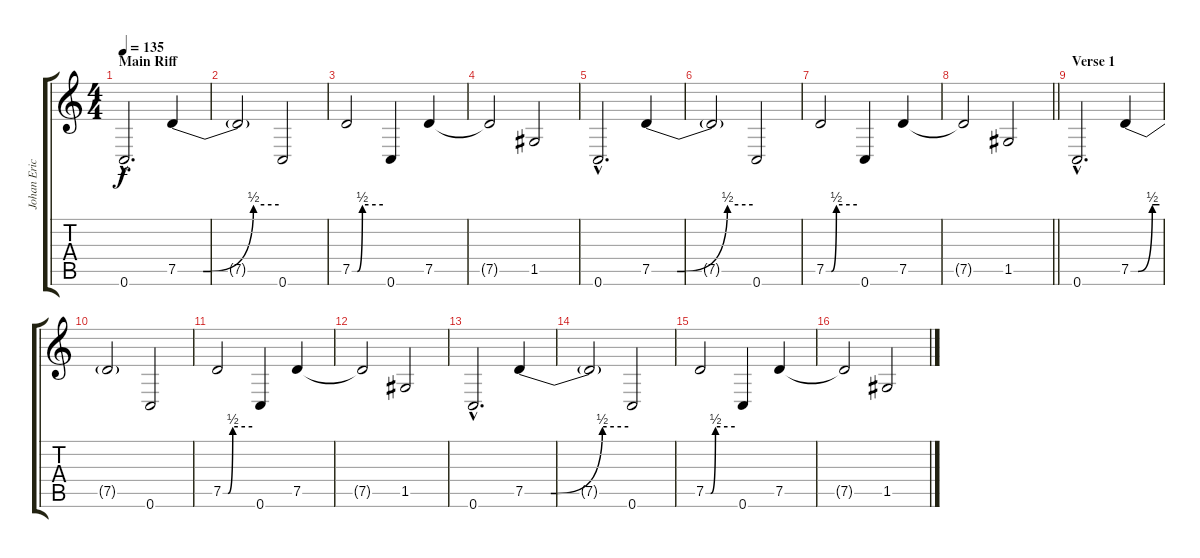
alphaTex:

\track ("Johan Ericson " "Johan Eric") {instrument distortionguitar}
\staff {score tabs}
\tuning (D4 A3 F3 C3 G2 C2) {hide}
\ts (4 4)
\section ("" "Main Riff")
\tempo 135
\clef g2
\ks c
0.6{hac}.2{d dy f} 7.5{be (custom 0 0 15 0 45 2 60 2)}.4 |
7.5{t}.2 0.6.2 |
7.5{be (custom 0 0 10 0 20 2 60 2)}.2 0.6.4 7.5.4 |
7.5{t}.2 1.5.2 |
0.6{hac}.2{d} 7.5{be (custom 0 0 15 0 45 2 60 2)}.4 |
7.5{t}.2 0.6.2 |
7.5{be (custom 0 0 10 0 20 2 60 2)}.2 0.6.4 7.5.4 |
\barLineRight lightlight
7.5{t}.2 1.5.2 |
\section ("" "Verse 1")
0.6{hac}.2{d} 7.5{be (custom 0 0 15 0 45 2 60 2)}.4 |
7.5{t}.2 0.6.2 |
7.5{be (custom 0 0 10 0 20 2 60 2)}.2 0.6.4 7.5.4 |
7.5{t}.2 1.5.2 |
0.6{hac}.2{d} 7.5{be (custom 0 0 15 0 45 2 60 2)}.4 |
7.5{t}.2 0.6.2 |
7.5{be (custom 0 0 10 0 20 2 60 2)}.2 0.6.4 7.5.4 |
7.5{t}.2 1.5.2
